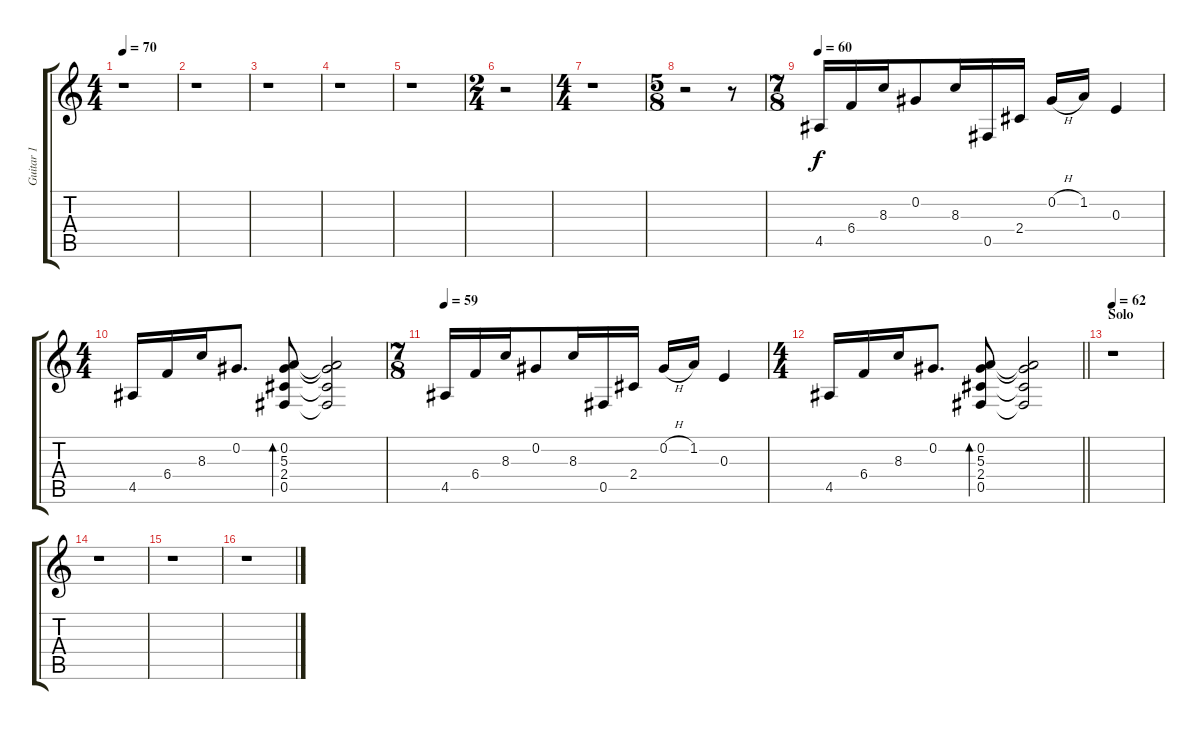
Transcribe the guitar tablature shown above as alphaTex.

\track ("Guitar 1" "Guitar 1") {instrument electricguitarclean}
\staff {score tabs}
\tuning (Db4 Ab3 E3 B2 Gb2 Db2) {hide}
\ts (4 4)
\tempo 70
\clef g2
\ks c
r.1{dy f} |
r.1 |
r.1 |
r.1 |
r.1 |
\ts (2 4)
r.2 |
\ts (4 4)
r.1 |
\ts (5 8)
r.2 r.8 |
\ts (7 8)
\tempo 60
4.5.16 6.4.16 8.3.16 0.2.8 8.3.16 0.5.16 2.4.16 0.2{h}.16 1.2.16 0.3.4 |
\ts (4 4)
4.5.16 6.4.16 8.3.16 0.2.8{d} (0.2 5.3 2.4 0.5).8{bd 480} (0.2{t} 5.3{t} 2.4{t} 0.5{t}).2 |
\ts (7 8)
\tempo 59
4.5.16 6.4.16 8.3.16 0.2.8 8.3.16 0.5.16 2.4.16 0.2{h}.16 1.2.16 0.3.4 |
\ts (4 4)
\barLineRight lightlight
4.5.16 6.4.16 8.3.16 0.2.8{d} (0.2 5.3 2.4 0.5).8{bd 480} (0.2{t} 5.3{t} 2.4{t} 0.5{t}).2 |
\section ("" "Solo")
\tempo 62
r.1 |
r.1 |
r.1 |
r.1
